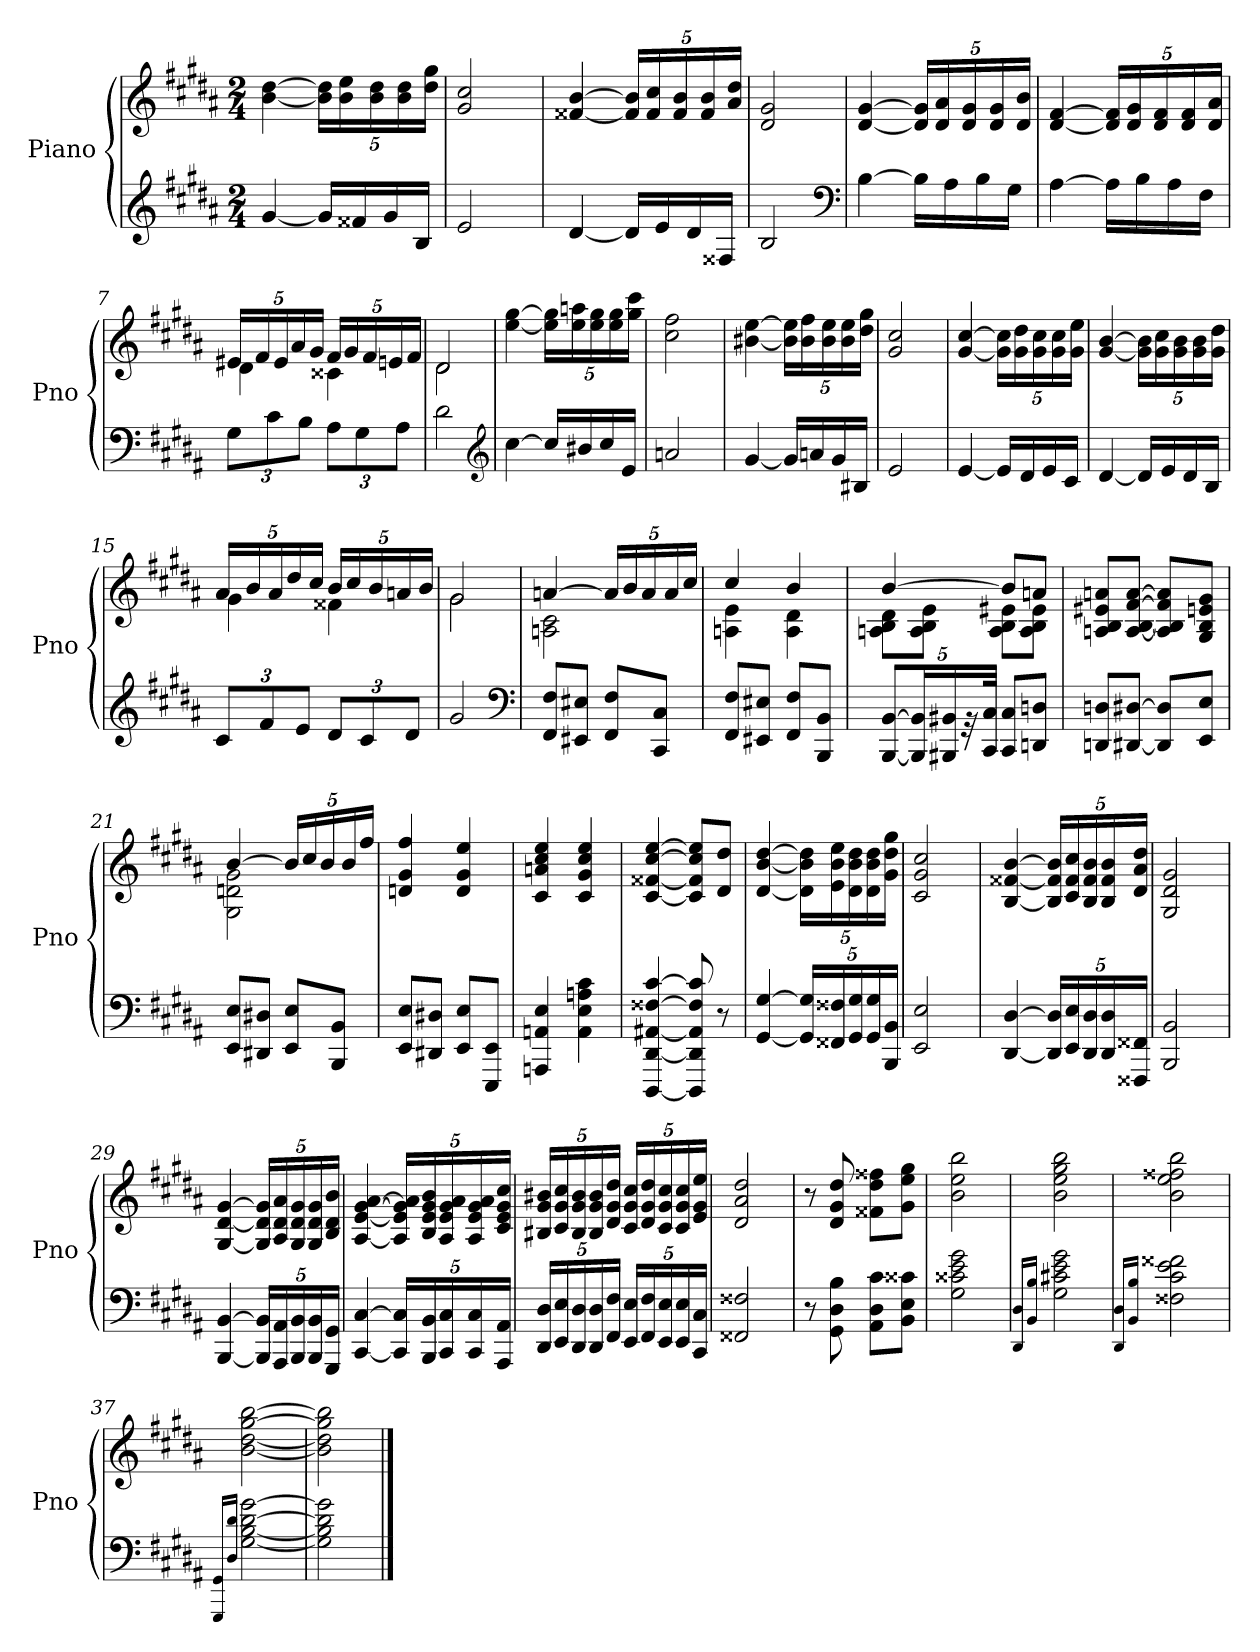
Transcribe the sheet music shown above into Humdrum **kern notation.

**kern	**kern
*part1	*part1
*staff2	*staff1
*I"Piano	*
*I'Pno	*
*clefG2	*clefG2
*k[f#c#g#d#a#]	*k[f#c#g#d#a#]
*g#:	*g#:
*M2/4	*M2/4
=1	=1
[4g#	[4b [4dd#
16g#LL]	20b] 20dd#]LL
.	20b 20ee
16f##X	.
.	20b 20dd#
16g#	.
.	20b 20dd#
16BJJ	.
.	20dd# 20gg#JJ
=2	=2
2e	2g# 2cc#
=3	=3
[4d#	[4f##X [4b
16d#LL]	20f##] 20b]LL
.	20f## 20cc#
16e	.
.	20f## 20b
16d#	.
.	20f## 20b
16F##XJJ	.
.	20a# 20dd#JJ
=4	=4
2B	2d# 2g#
*clefF4	*
=5	=5
[4B	[4d# [4g#
16BLL]	20d#] 20g#]LL
.	20d# 20a#
16A#	.
.	20d# 20g#
16B	.
.	20d# 20g#
16G#JJ	.
.	20d# 20bJJ
=6	=6
[4A#	[4d# [4f#
16A#LL]	20d#] 20f#]LL
.	20d# 20g#
16B	.
.	20d# 20f#
16A#	.
.	20d# 20f#
16F#JJ	.
.	20d# 20a#JJ
=7	=7
*	*^
12G#L	20e#XLL	4d#
.	20f#	.
12c#	.	.
.	20e#	.
.	20a#	.
12BJ	.	.
.	20g#JJ	.
12A#L	20f#LL	4c##X
.	20g#	.
12G#	.	.
.	20f#	.
.	20en	.
12A#J	.	.
.	20f#JJ	.
=8	=8	=8
2d#	2d#	2d#
*	*v	*v
*clefG2	*
=9	=9
[4cc#	[4ee [4gg#
16cc#LL]	20ee] 20gg#]LL
.	20ee 20aan
16b#X	.
.	20ee 20gg#
16cc#	.
.	20ee 20gg#
16eJJ	.
.	20gg# 20ccc#JJ
=10	=10
2an	2cc# 2ff#
=11	=11
[4g#	[4b#X [4ee
16g#LL]	20b#] 20ee]LL
.	20b# 20ff#
16an	.
.	20b# 20ee
16g#	.
.	20b# 20ee
16B#XJJ	.
.	20dd# 20gg#JJ
=12	=12
2e	2g# 2cc#
=13	=13
[4e	[4g# [4cc#
16eLL]	20g#] 20cc#]LL
.	20g# 20dd#
16d#	.
.	20g# 20cc#
16e	.
.	20g# 20cc#
16c#JJ	.
.	20g# 20eeJJ
=14	=14
[4d#	[4g# [4b
16d#LL]	20g#] 20b]LL
.	20g# 20cc#
16e	.
.	20g# 20b
16d#	.
.	20g# 20b
16BJJ	.
.	20g# 20dd#JJ
=15	=15
*	*^
12c#L	20a#LL	4g#
.	20b	.
12f#	.	.
.	20a#	.
.	20dd#	.
12eJ	.	.
.	20cc#JJ	.
12d#L	20bLL	4f##X
.	20cc#	.
12c#	.	.
.	20b	.
.	20an	.
12d#J	.	.
.	20bJJ	.
=16	=16	=16
2g#	2g#	2g#
*clefF4	*	*
=17	=17	=17
8FF# 8F#L	[4an	2An 2c#
8EE#X 8E#XJ	.	.
8FF# 8F#L	20aLL]	.
.	20b	.
.	20a	.
8CC# 8C#J	.	.
.	20a	.
.	20cc#JJ	.
=18	=18	=18
8FF# 8F#L	4cc#	4An 4e
8EE#X 8E#XJ	.	.
8FF# 8F#L	4b	4A 4d#
8BBB 8BBJ	.	.
=19	=19	=19
[10BBB [10BBL	[4b	8An 8B 8d#L
20BBB] 20BB]L	.	.
.	.	8A 8B 8eJ
20BBB#X 20BB#X	.	.
40r	.	.
40CC# 40C#JJk	.	.
8CC# 8C#L	8bL]	8A 8B 8e#XL
8DDn 8DnJ	8anJ	8A 8B 8e#J
*	*v	*v
=20	=20
8DDn 8DnL	8An 8B 8e#X 8anL
[8DD#X [8D#XJ	[8A [8B [8f# [8aJ
8DD#] 8D#]L	8A] 8B] 8f#] 8a]L
8EE 8EJ	8G# 8B 8en 8g#J
=21	=21
*	*^
8EE 8EL	[4b	2G# 2dn 2g#
8DD#X 8D#XJ	.	.
8EE 8EL	20bLL]	.
.	20cc#	.
.	20b	.
8BBB 8BBJ	.	.
.	20b	.
.	20ff#JJ	.
*	*v	*v
=22	=22
8EE 8EL	4dn 4g# 4ff#
8DD#X 8D#XJ	.
8EE 8EL	4d 4g# 4ee
8EEE 8EEJ	.
=23	=23
4AAAn 4AAn 4E	4c# 4an 4cc# 4ee
4AA 4E 4An 4c#	4c# 4g# 4cc# 4ee
=24	=24
[4DDD# [4DD# [4AA#X [4F##X [4c#	[4c# [4f##X [4cc# [4ee
8DDD#] 8DD#] 8AA#] 8F##] 8c#]	8c#] 8f##] 8cc#] 8ee]L
8r	8d# 8dd#J
=25	=25
[4GG# [4G#	[4d# [4b [4dd#
20GG#] 20G#]LL	20d#] 20b] 20dd#]LL
20FF##X 20F##X	20e 20b 20ee
20GG# 20G#	20d# 20b 20dd#
20GG# 20G#	20d# 20b 20dd#
20BBB 20BBJJ	20g# 20dd# 20gg#JJ
=26	=26
2EE 2E	2c# 2g# 2cc#
=27	=27
[4DD# [4D#	[4B [4f##X [4b
20DD#] 20D#]LL	20B] 20f##] 20b]LL
20EE 20E	20c# 20f## 20cc#
20DD# 20D#	20B 20f## 20b
20DD# 20D#	20B 20f## 20b
20FFF##X 20FF##XJJ	20d# 20a# 20dd#JJ
=28	=28
2BBB 2BB	2G# 2d# 2g#
=29	=29
[4BBB [4BB	[4G# [4d# [4g#
20BBB] 20BB]LL	20G#] 20d#] 20g#]LL
20AAA# 20AA#	20A# 20d# 20a#
20BBB 20BB	20G# 20d# 20g#
20BBB 20BB	20G# 20d# 20g#
20GGG# 20GG#JJ	20B 20d# 20bJJ
=30	=30
[4CC# [4C#	[4A# [4e [4g# [4a#
20CC#] 20C#]LL	20A#] 20e] 20g#] 20a#]LL
20BBB 20BB	20B 20e 20g# 20b
20CC# 20C#	20A# 20e 20g# 20a#
20CC# 20C#	20A# 20e 20g# 20a#
20AAA# 20AA#JJ	20c# 20e 20g# 20cc#JJ
=31	=31
20DD# 20D#LL	20B#X 20g# 20b#XLL
20EE 20E	20c# 20g# 20cc#
20DD# 20D#	20B# 20g# 20b#
20DD# 20D#	20B# 20g# 20b#
20FF# 20F#JJ	20d# 20g# 20dd#JJ
20EE 20ELL	20c# 20g# 20cc#LL
20FF# 20F#	20d# 20g# 20dd#
20EE 20E	20c# 20g# 20cc#
20EE 20E	20c# 20g# 20cc#
20CC# 20C#JJ	20e 20g# 20eeJJ
=32	=32
2FF##X 2F##X	2d# 2a# 2dd#
=33	=33
8r	8r
8GG# 8D# 8B	8d# 8g# 8dd#
8AA# 8D# 8c#L	8f##X 8dd# 8ff##XL
8BB 8E 8c##XJ	8g# 8ee 8gg#J
=34	=34
2G# 2c##X 2e 2g#	2b 2ee 2bb
=35	=35
16qqDD#/ 16qqD#/LL	.
16qqBB/ 16qqB/JJ	.
2G# 2c#X 2e 2g#	2b 2ee 2gg# 2bb
=36	=36
16qqDD#/ 16qqD#/LL	.
16qqBB/ 16qqB/JJ	.
2F##X 2c# 2e 2f##X	2b 2ee 2ff##X 2bb
=37	=37
16qqGGG#/ 16qqGG#/LL	.
16qqD#/ 16qqd#/JJ	.
[2G# [2B [2d# [2g#	[2b [2dd# [2gg# [2bb
=38	=38
2G#] 2B] 2d#] 2g#]	2b] 2dd#] 2gg#] 2bb]
==	==
*-	*-
